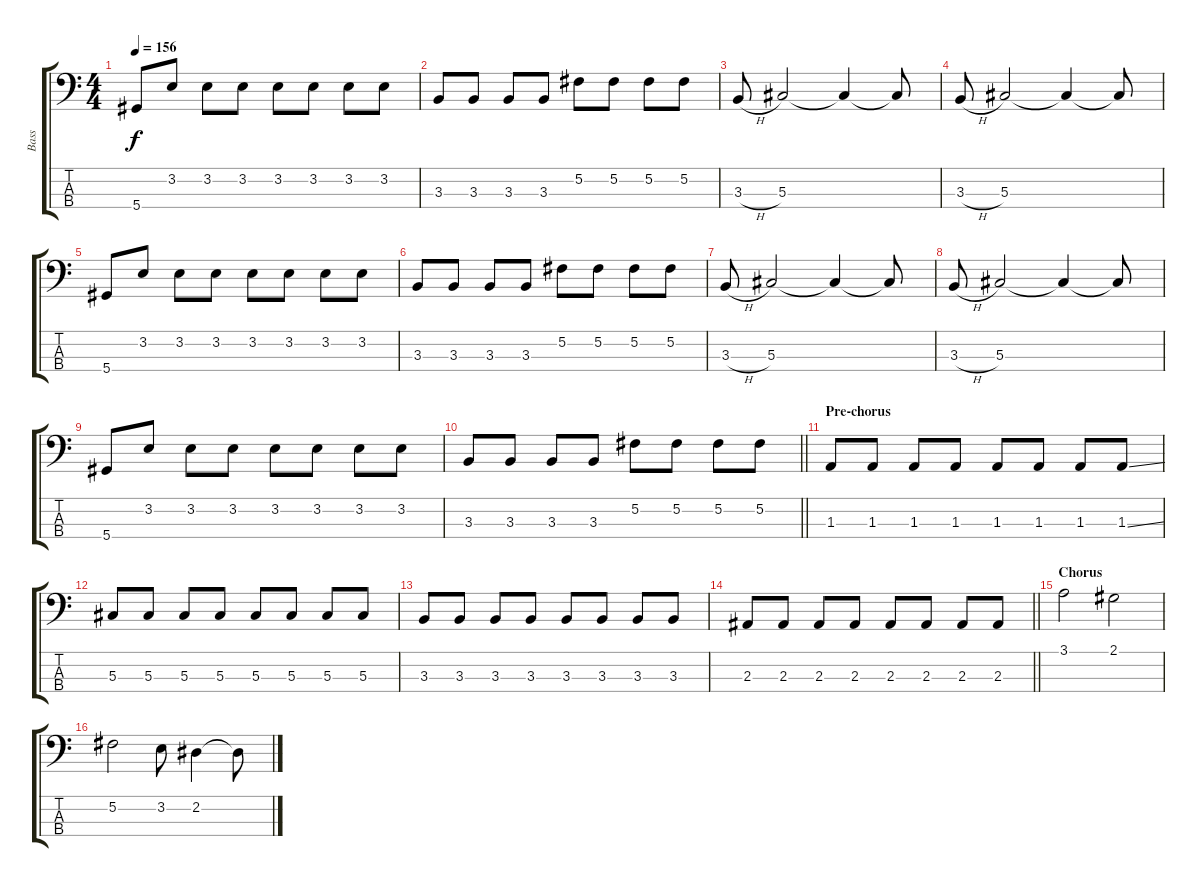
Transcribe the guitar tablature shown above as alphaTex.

\track ("Bass" "Bass") {instrument electricbasspick}
\staff {score tabs}
\tuning (Gb2 Db2 Ab1 Eb1) {hide}
\ts (4 4)
\tempo 156
\clef f4
\ks c
5.4.8{dy f} 3.2.8 3.2.8 3.2.8 3.2.8 3.2.8 3.2.8 3.2.8 |
3.3.8 3.3.8 3.3.8 3.3.8 5.2.8 5.2.8 5.2.8 5.2.8 |
3.3{h}.8 5.3.2 5.3{t}.4 5.3{t}.8 |
3.3{h}.8 5.3.2 5.3{t}.4 5.3{t}.8 |
5.4.8 3.2.8 3.2.8 3.2.8 3.2.8 3.2.8 3.2.8 3.2.8 |
3.3.8 3.3.8 3.3.8 3.3.8 5.2.8 5.2.8 5.2.8 5.2.8 |
3.3{h}.8 5.3.2 5.3{t}.4 5.3{t}.8 |
3.3{h}.8 5.3.2 5.3{t}.4 5.3{t}.8 |
5.4.8 3.2.8 3.2.8 3.2.8 3.2.8 3.2.8 3.2.8 3.2.8 |
\barLineRight lightlight
3.3.8 3.3.8 3.3.8 3.3.8 5.2.8 5.2.8 5.2.8 5.2.8 |
\section ("" "Pre-chorus")
1.3.8 1.3.8 1.3.8 1.3.8 1.3.8 1.3.8 1.3.8 1.3{ss}.8 |
5.3.8 5.3.8 5.3.8 5.3.8 5.3.8 5.3.8 5.3.8 5.3.8 |
3.3.8 3.3.8 3.3.8 3.3.8 3.3.8 3.3.8 3.3.8 3.3.8 |
\barLineRight lightlight
2.3.8 2.3.8 2.3.8 2.3.8 2.3.8 2.3.8 2.3.8 2.3.8 |
\section ("" "Chorus")
3.1.2 2.1.2 |
5.2.2 3.2.8 2.2.4 2.2{t}.8
